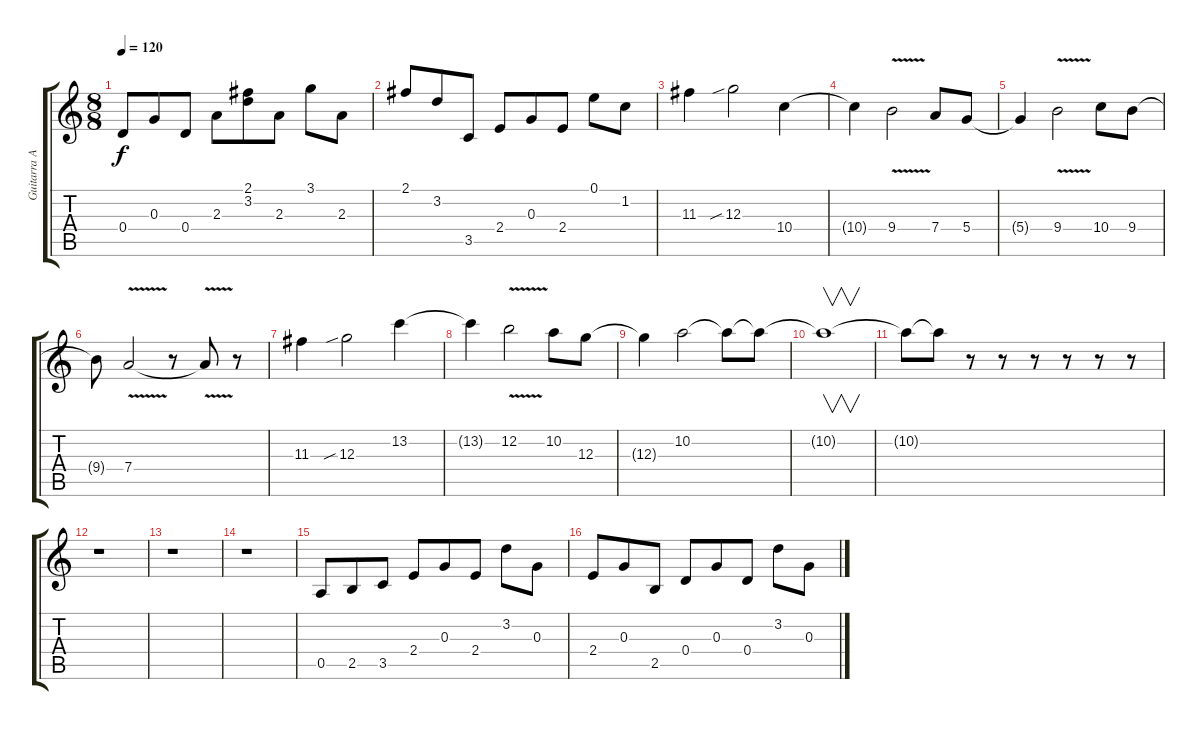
\track ("Guitarra A" "Guitarra A") {instrument distortionguitar}
\staff {score tabs}
\tuning (E4 B3 G3 D3 A2 D2) {hide}
\ts (8 8)
\tempo 120
\clef g2
\ks c
0.4.8{dy f} 0.3.8 0.4.8 2.3.8 (2.1 3.2).8 2.3.8 3.1.8 2.3.8 |
2.1.8 3.2.8 3.5.8 2.4.8 0.3.8 2.4.8 0.1.8 1.2.8 |
11.3.4 12.3{sib}.2 10.4.4 |
10.4{t}.4 9.4{v}.2 7.4.8 5.4.8 |
5.4{t}.4 9.4{v}.2 10.4.8 9.4.8 |
9.4{t}.8 7.4{v}.2 r.8 7.4{t}.8 r.8 |
11.3.4 12.3{sib}.2 13.2.4 |
13.2{t}.4 12.2{v}.2 10.2.8 12.3.8 |
12.3{t}.4 10.2.2 10.2{t}.8 10.2{t}.8 |
10.2{t}.1{v} |
10.2{t}.8 10.2{t}.8 r.8 r.8 r.8 r.8 r.8 r.8 |
r.1 |
r.1 |
r.1 |
0.5.8 2.5.8 3.5.8 2.4.8 0.3.8 2.4.8 3.2.8 0.3.8 |
2.4.8 0.3.8 2.5.8 0.4.8 0.3.8 0.4.8 3.2.8 0.3.8
